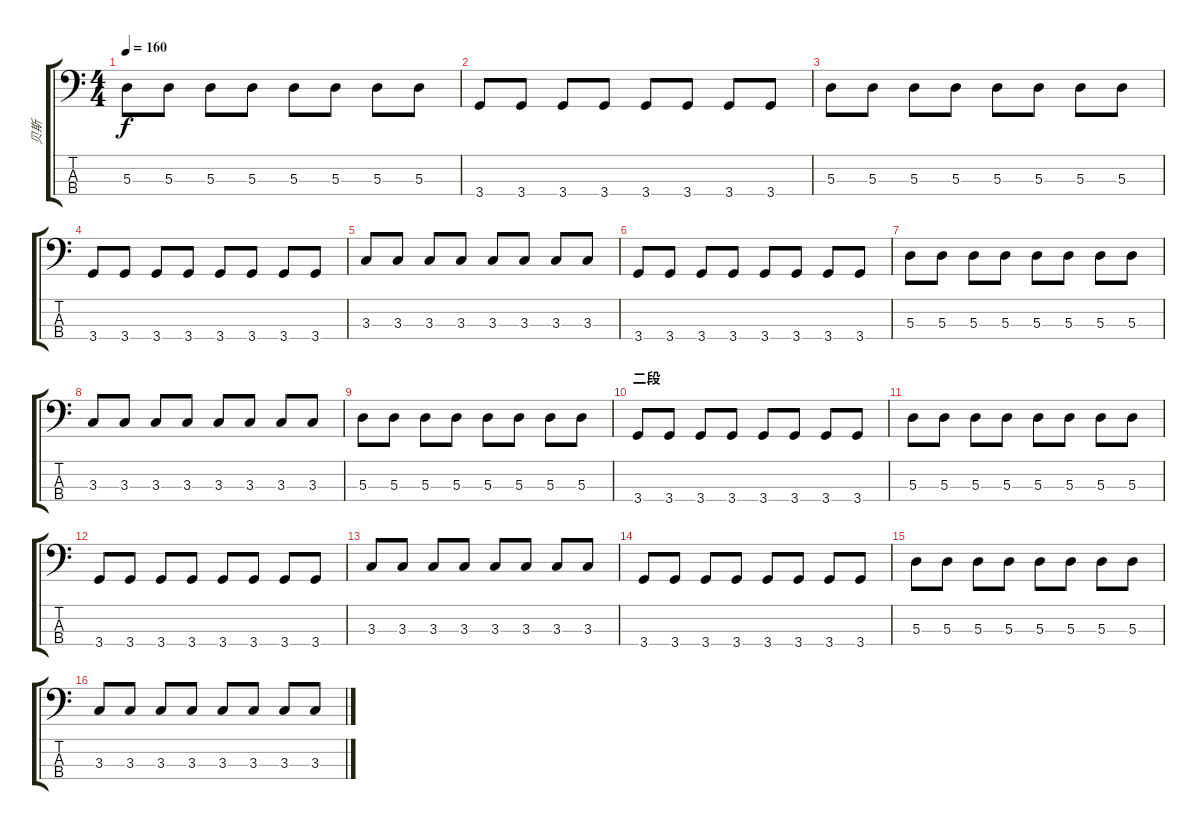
\track ("贝斯" "贝斯") {instrument electricbassfinger}
\staff {score tabs}
\tuning (G2 D2 A1 E1) {hide}
\ts (4 4)
\tempo 160
\clef f4
\ks c
5.3.8{dy f} 5.3.8 5.3.8 5.3.8 5.3.8 5.3.8 5.3.8 5.3.8 |
3.4.8 3.4.8 3.4.8 3.4.8 3.4.8 3.4.8 3.4.8 3.4.8 |
5.3.8 5.3.8 5.3.8 5.3.8 5.3.8 5.3.8 5.3.8 5.3.8 |
3.4.8 3.4.8 3.4.8 3.4.8 3.4.8 3.4.8 3.4.8 3.4.8 |
3.3.8 3.3.8 3.3.8 3.3.8 3.3.8 3.3.8 3.3.8 3.3.8 |
3.4.8 3.4.8 3.4.8 3.4.8 3.4.8 3.4.8 3.4.8 3.4.8 |
5.3.8 5.3.8 5.3.8 5.3.8 5.3.8 5.3.8 5.3.8 5.3.8 |
3.3.8 3.3.8 3.3.8 3.3.8 3.3.8 3.3.8 3.3.8 3.3.8 |
5.3.8 5.3.8 5.3.8 5.3.8 5.3.8 5.3.8 5.3.8 5.3.8 |
\section ("" "二段")
3.4.8 3.4.8 3.4.8 3.4.8 3.4.8 3.4.8 3.4.8 3.4.8 |
5.3.8 5.3.8 5.3.8 5.3.8 5.3.8 5.3.8 5.3.8 5.3.8 |
3.4.8 3.4.8 3.4.8 3.4.8 3.4.8 3.4.8 3.4.8 3.4.8 |
3.3.8 3.3.8 3.3.8 3.3.8 3.3.8 3.3.8 3.3.8 3.3.8 |
3.4.8 3.4.8 3.4.8 3.4.8 3.4.8 3.4.8 3.4.8 3.4.8 |
5.3.8 5.3.8 5.3.8 5.3.8 5.3.8 5.3.8 5.3.8 5.3.8 |
3.3.8 3.3.8 3.3.8 3.3.8 3.3.8 3.3.8 3.3.8 3.3.8
